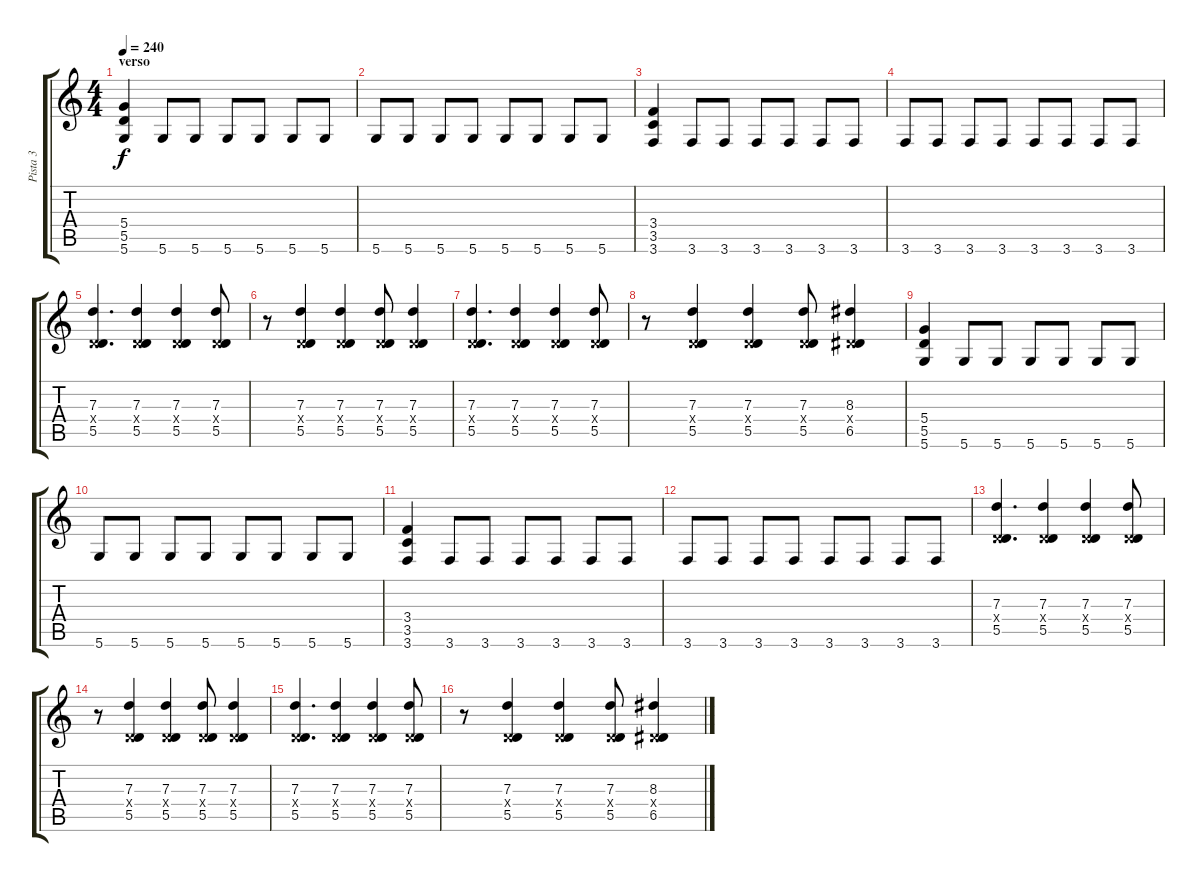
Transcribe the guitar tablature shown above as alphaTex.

\track ("Pista 3" "Pista 3") {instrument distortionguitar}
\staff {score tabs}
\tuning (E4 B3 G3 D3 A2 D2) {hide}
\ts (4 4)
\section ("" "verso")
\tempo 240
\clef g2
\ks c
(5.4 5.5 5.6).4{dy f} 5.6.8 5.6.8 5.6.8 5.6.8 5.6.8 5.6.8 |
5.6.8 5.6.8 5.6.8 5.6.8 5.6.8 5.6.8 5.6.8 5.6.8 |
(3.4 3.5 3.6).4 3.6.8 3.6.8 3.6.8 3.6.8 3.6.8 3.6.8 |
3.6.8 3.6.8 3.6.8 3.6.8 3.6.8 3.6.8 3.6.8 3.6.8 |
(7.3 0.4{x} 5.5).4{d} (7.3 0.4{x} 5.5).4 (7.3 0.4{x} 5.5).4 (7.3 0.4{x} 5.5).8 |
r.8 (7.3 0.4{x} 5.5).4 (7.3 0.4{x} 5.5).4 (7.3 0.4{x} 5.5).8 (7.3 0.4{x} 5.5).4 |
(7.3 0.4{x} 5.5).4{d} (7.3 0.4{x} 5.5).4 (7.3 0.4{x} 5.5).4 (7.3 0.4{x} 5.5).8 |
r.8 (7.3 0.4{x} 5.5).4 (7.3 0.4{x} 5.5).4 (7.3 0.4{x} 5.5).8 (8.3 0.4{x} 6.5).4 |
(5.4 5.5 5.6).4 5.6.8 5.6.8 5.6.8 5.6.8 5.6.8 5.6.8 |
5.6.8 5.6.8 5.6.8 5.6.8 5.6.8 5.6.8 5.6.8 5.6.8 |
(3.4 3.5 3.6).4 3.6.8 3.6.8 3.6.8 3.6.8 3.6.8 3.6.8 |
3.6.8 3.6.8 3.6.8 3.6.8 3.6.8 3.6.8 3.6.8 3.6.8 |
(7.3 0.4{x} 5.5).4{d} (7.3 0.4{x} 5.5).4 (7.3 0.4{x} 5.5).4 (7.3 0.4{x} 5.5).8 |
r.8 (7.3 0.4{x} 5.5).4 (7.3 0.4{x} 5.5).4 (7.3 0.4{x} 5.5).8 (7.3 0.4{x} 5.5).4 |
(7.3 0.4{x} 5.5).4{d} (7.3 0.4{x} 5.5).4 (7.3 0.4{x} 5.5).4 (7.3 0.4{x} 5.5).8 |
r.8 (7.3 0.4{x} 5.5).4 (7.3 0.4{x} 5.5).4 (7.3 0.4{x} 5.5).8 (8.3 0.4{x} 6.5).4
